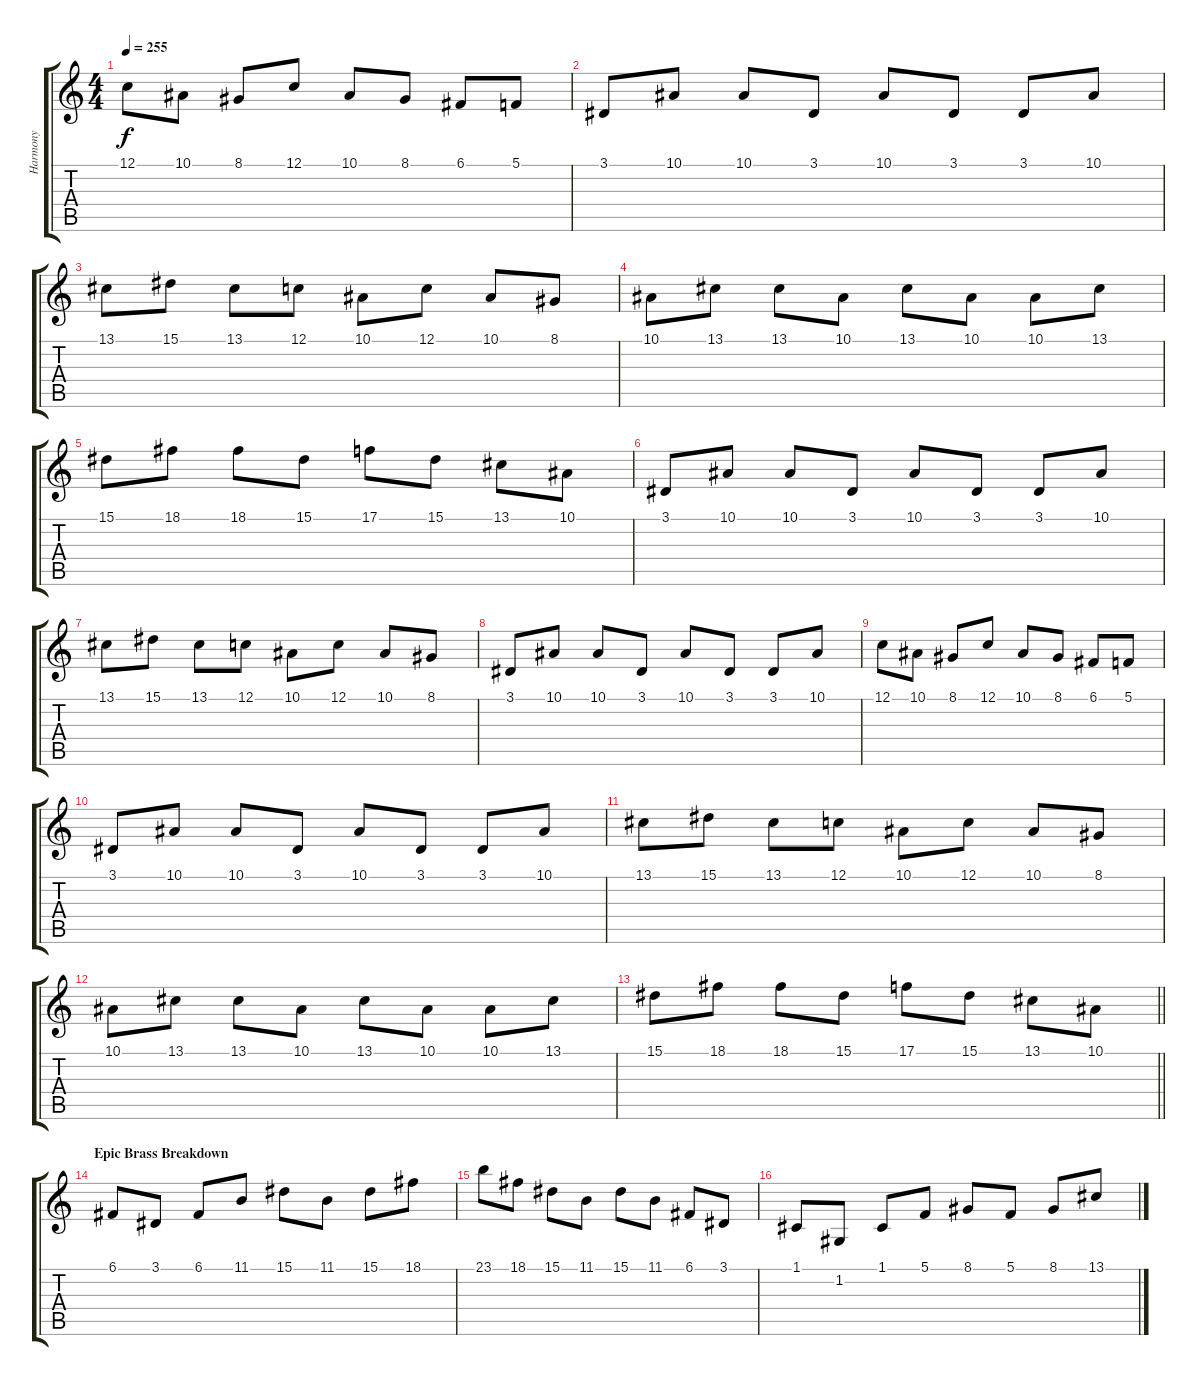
\track ("Harmony" "Harmony") {instrument shamisen}
\staff {score tabs}
\tuning (C4 G3 Eb3 Bb2 F2 C2) {hide}
\ts (4 4)
\tempo 255
\clef g2
\ks c
12.1.8{dy f} 10.1.8 8.1.8 12.1.8 10.1.8 8.1.8 6.1.8 5.1.8 |
3.1.8 10.1.8 10.1.8 3.1.8 10.1.8 3.1.8 3.1.8 10.1.8 |
13.1.8 15.1.8 13.1.8 12.1.8 10.1.8 12.1.8 10.1.8 8.1.8 |
10.1.8 13.1.8 13.1.8 10.1.8 13.1.8 10.1.8 10.1.8 13.1.8 |
15.1.8 18.1.8 18.1.8 15.1.8 17.1.8 15.1.8 13.1.8 10.1.8 |
3.1.8 10.1.8 10.1.8 3.1.8 10.1.8 3.1.8 3.1.8 10.1.8 |
13.1.8 15.1.8 13.1.8 12.1.8 10.1.8 12.1.8 10.1.8 8.1.8 |
3.1.8 10.1.8 10.1.8 3.1.8 10.1.8 3.1.8 3.1.8 10.1.8 |
12.1.8 10.1.8 8.1.8 12.1.8 10.1.8 8.1.8 6.1.8 5.1.8 |
3.1.8 10.1.8 10.1.8 3.1.8 10.1.8 3.1.8 3.1.8 10.1.8 |
13.1.8 15.1.8 13.1.8 12.1.8 10.1.8 12.1.8 10.1.8 8.1.8 |
10.1.8 13.1.8 13.1.8 10.1.8 13.1.8 10.1.8 10.1.8 13.1.8 |
\barLineRight lightlight
15.1.8 18.1.8 18.1.8 15.1.8 17.1.8 15.1.8 13.1.8 10.1.8 |
\section ("" "Epic Brass Breakdown")
6.1.8 3.1.8 6.1.8 11.1.8 15.1.8 11.1.8 15.1.8 18.1.8 |
23.1.8 18.1.8 15.1.8 11.1.8 15.1.8 11.1.8 6.1.8 3.1.8 |
1.1.8 1.2.8 1.1.8 5.1.8 8.1.8 5.1.8 8.1.8 13.1.8
